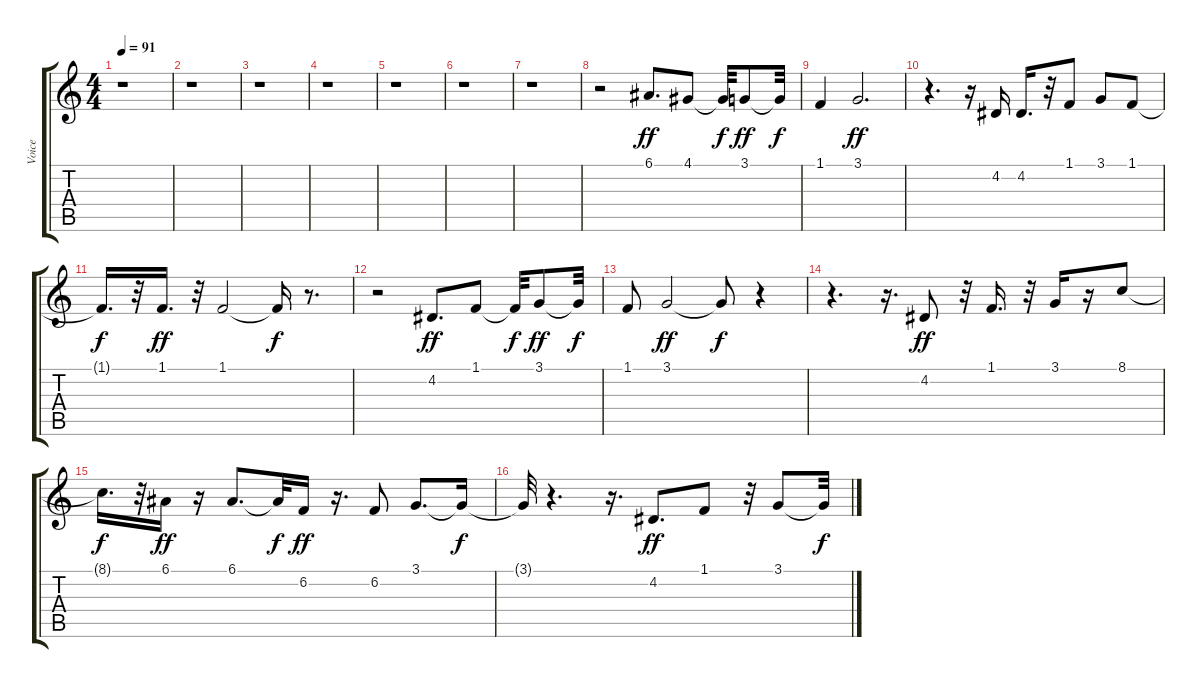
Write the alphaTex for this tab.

\track ("Voice" "Voice") {instrument altosax}
\staff {score tabs}
\tuning (E4 B3 G3 D3 A2 E2) {hide}
\ts (4 4)
\tempo 91
\clef g2
\ks c
r.1{dy f} |
r.1 |
r.1 |
r.1 |
r.1 |
r.1 |
r.1 |
r.2 6.1.8{d dy ff} 4.1.8 4.1{t}.32{dy f} 3.1.8{dy ff} 3.1{t}.32{dy f} |
1.1.4 3.1.2{d dy ff} |
r.4{d} r.16 4.2.16 4.2.16{d} r.32 1.1.8 3.1.8 1.1.8 |
1.1{t}.16{d dy f} r.32 1.1.16{d dy ff} r.32 1.1.2 1.1{t}.16{dy f} r.8{d} |
r.2 4.2.8{d dy ff} 1.1.8 1.1{t}.32{dy f} 3.1.8{dy ff} 3.1{t}.32{dy f} |
1.1.8 3.1.2{dy ff} 3.1{t}.8{dy f} r.4 |
r.4{d} r.16{d} 4.2.8{dy ff} r.32 1.1.16{d} r.32 3.1.16 r.16 8.1.8 |
8.1{t}.16{d dy f} r.32 6.1.16{dy ff} r.16 6.1.8{d} 6.1{t}.32{dy f} 6.2.16{dy ff} r.16{d} 6.2.8 3.1.8{d} 3.1{t}.16{dy f} |
3.1{t}.32 r.4{d} r.16{d} 4.2.8{d dy ff} 1.1.8 r.32 3.1.8 3.1{t}.32{dy f}
